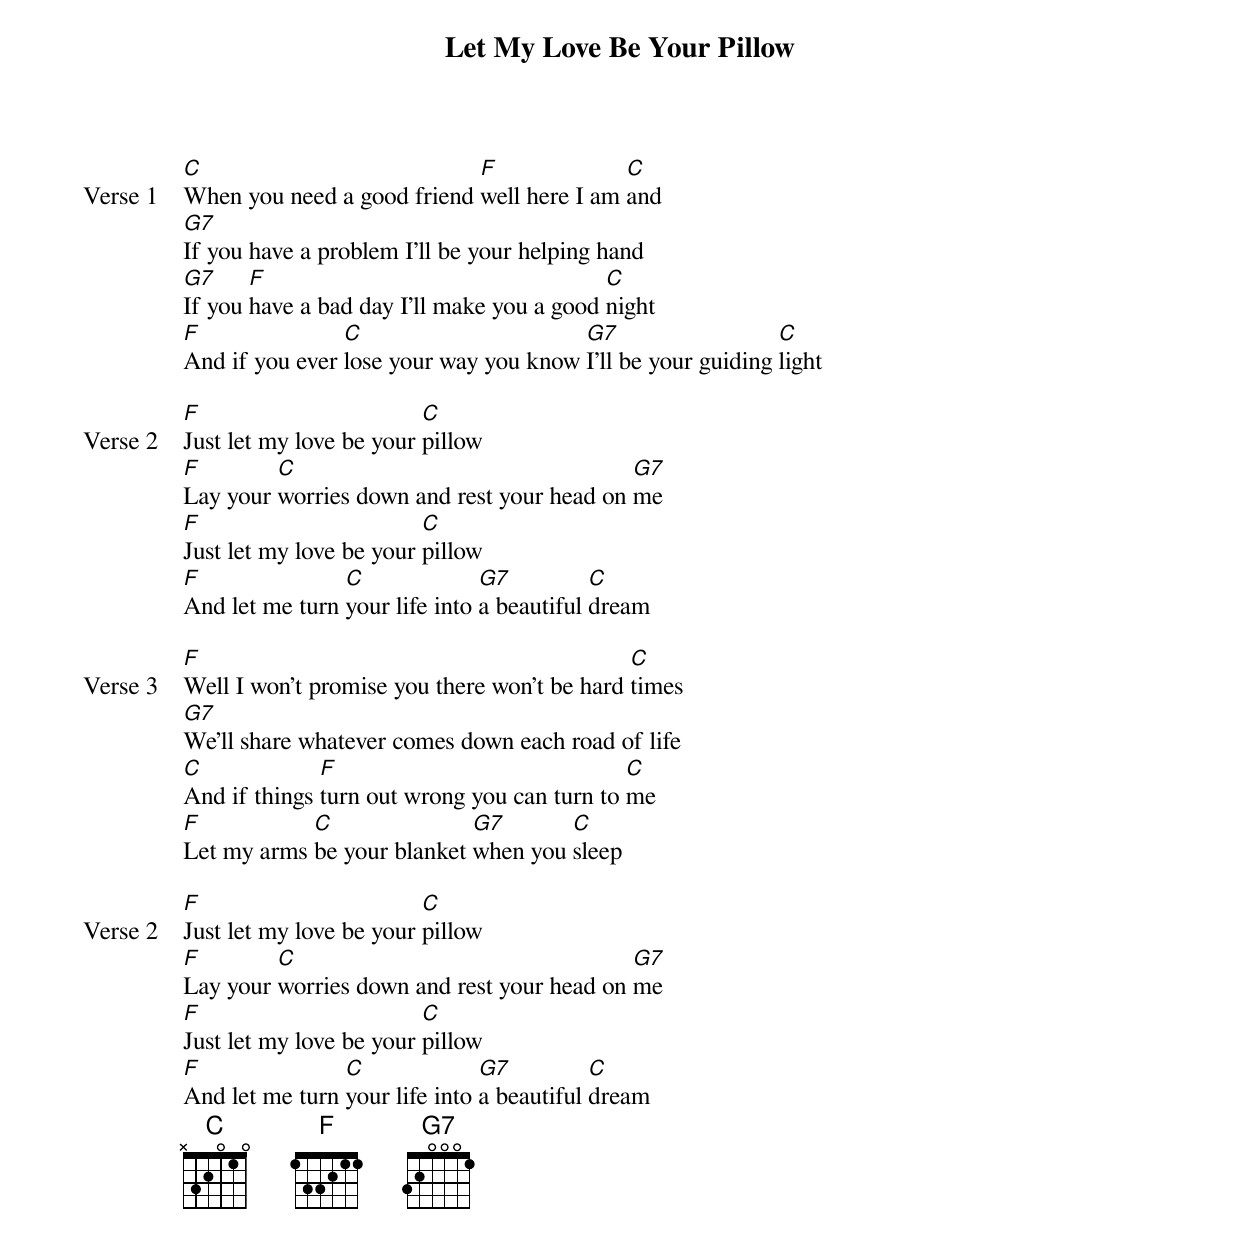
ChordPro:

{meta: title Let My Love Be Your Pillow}
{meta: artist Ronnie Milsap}
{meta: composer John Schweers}
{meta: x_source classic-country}
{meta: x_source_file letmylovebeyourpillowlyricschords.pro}
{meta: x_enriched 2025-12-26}

{start_of_verse: Verse 1}
[C]When you need a good friend [F]well here I am [C]and
[G7]If you have a problem I'll be your helping hand
[G7]If you [F]have a bad day I'll make you a good [C]night
[F]And if you ever [C]lose your way you know [G7]I'll be your guiding [C]light
{end_of_verse}

{start_of_verse: Verse 2}
[F]Just let my love be your [C]pillow
[F]Lay your [C]worries down and rest your head on [G7]me
[F]Just let my love be your [C]pillow
[F]And let me turn [C]your life into [G7]a beautiful [C]dream
{end_of_verse}

{start_of_verse: Verse 3}
[F]Well I won't promise you there won't be hard [C]times
[G7]We'll share whatever comes down each road of life
[C]And if things [F]turn out wrong you can turn to [C]me
[F]Let my arms [C]be your blanket [G7]when you [C]sleep
{end_of_verse}

{start_of_verse: Verse 2}
[F]Just let my love be your [C]pillow
[F]Lay your [C]worries down and rest your head on [G7]me
[F]Just let my love be your [C]pillow
[F]And let me turn [C]your life into [G7]a beautiful [C]dream
{end_of_verse}
